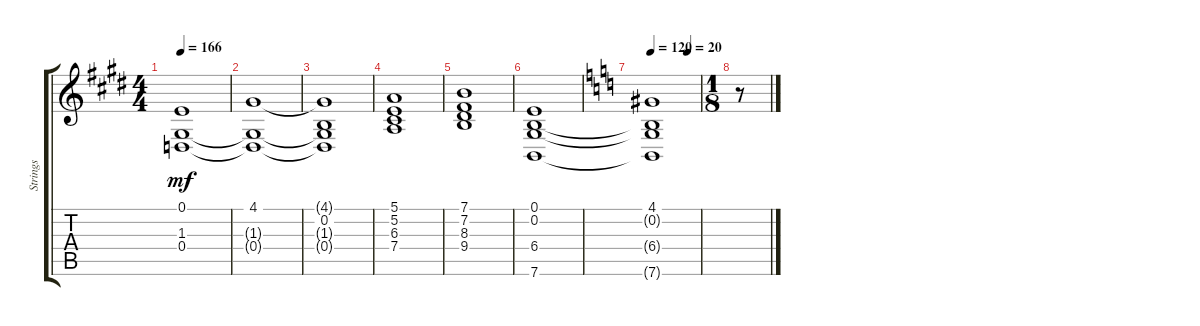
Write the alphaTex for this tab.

\track ("Strings" "Strings") {instrument stringensemble1}
\staff {score tabs}
\tuning (E4 B3 G3 D3 A2 E2) {hide}
\ts (4 4)
\tempo 166
\clef g2
\ks e
(0.1{t} 1.3{t} 0.4{t}).1{dy mf} |
(4.1 1.3{t} 0.4{t}).1 |
(4.1{t} 0.2 1.3{t} 0.4{t}).1 |
(5.1 5.2 6.3 7.4).1 |
(7.1 7.2 8.3 9.4).1 |
(0.1 0.2 6.4 7.6).1 |
\tempo 120
\tempo (20 0.75)
\ks c
(4.1 0.2{t} 6.4{t} 7.6{t}).1 |
\ts (1 8)
r.8
